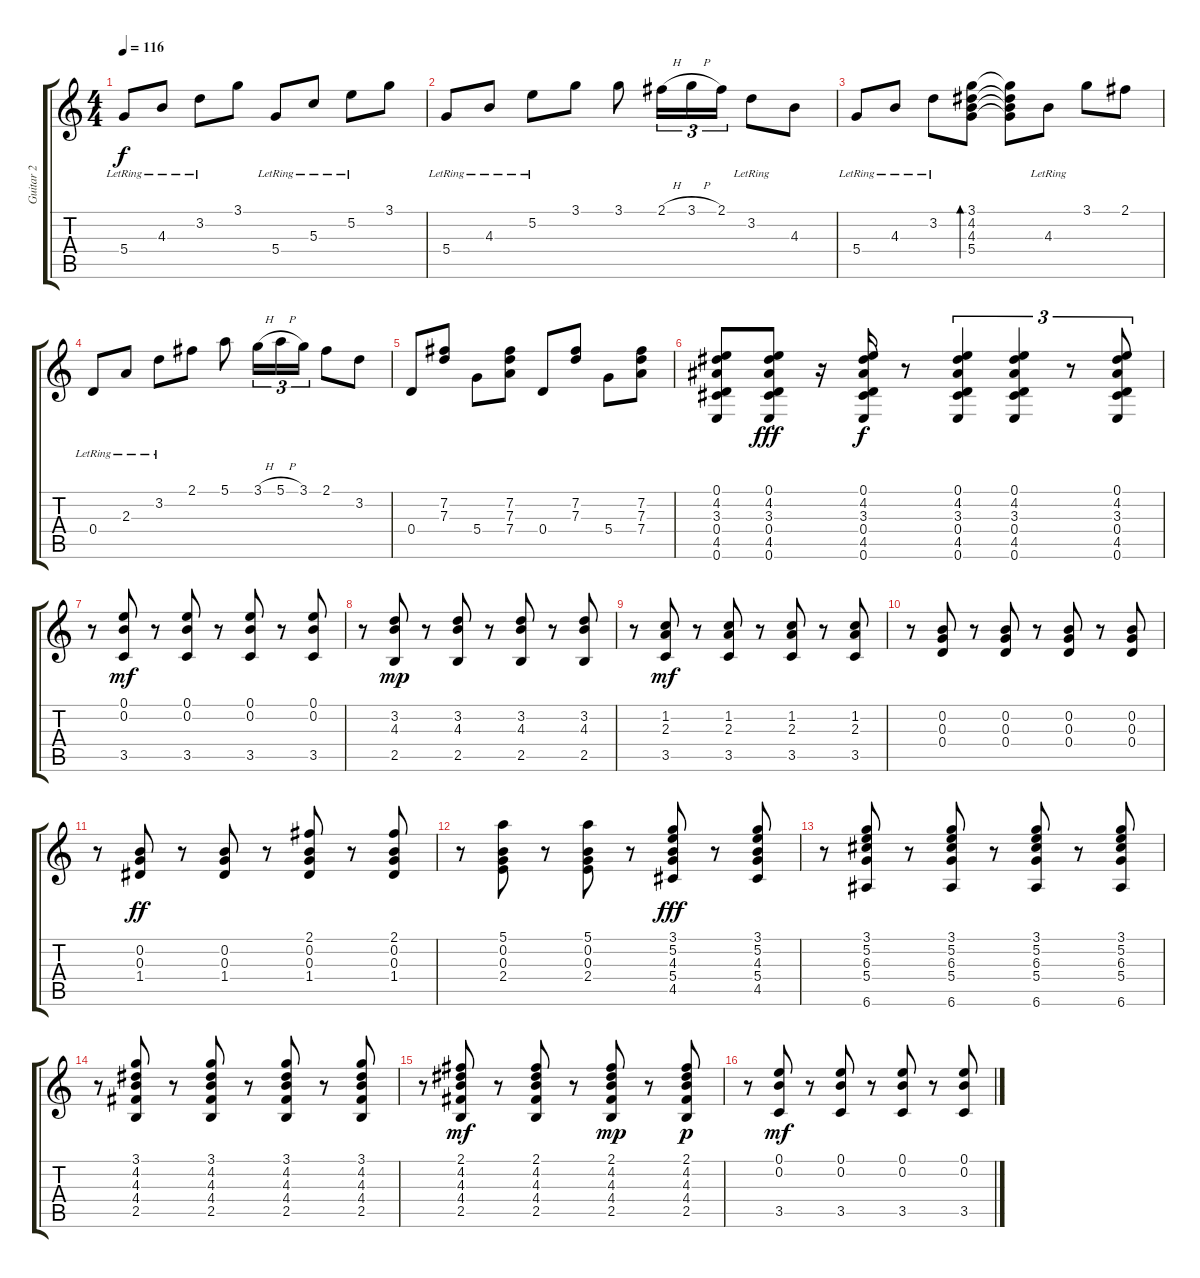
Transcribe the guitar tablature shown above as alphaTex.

\track ("Guitar 2" "Guitar 2") {instrument electricguitarjazz}
\staff {score tabs}
\tuning (E4 B3 G3 D3 A2 E2) {hide}
\ts (4 4)
\tempo 116
\clef g2
\ks c
5.4{lr}.8{dy f instrument acousticguitarsteel} 4.3{lr}.8 3.2{lr}.8 3.1.8 5.4{lr}.8 5.3{lr}.8 5.2{lr}.8 3.1.8 |
5.4{lr}.8 4.3{lr}.8 5.2{lr}.8 3.1.8 3.1.8 2.1{h}.16{tu (3 2)} 3.1{h}.16{tu (3 2)} 2.1.16{tu (3 2)} 3.2{lr}.8 4.3.8 |
5.4{lr}.8{instrument acousticguitarsteel} 4.3{lr}.8 3.2{lr}.8 (3.1 4.2 4.3 5.4).8{bd 480} (3.1{t} 4.2{t} 4.3{t} 5.4{t}).8 4.3{lr}.8 3.1.8 2.1.8 |
0.4{lr}.8 2.3{lr}.8 3.2{lr}.8 2.1.8 5.1.8 3.1{h}.16{tu (3 2)} 5.1{h}.16{tu (3 2)} 3.1.16{tu (3 2)} 2.1.8 3.2.8 |
0.4.8 (7.2 7.3).8 5.4.8 (7.2 7.3 7.4).8 0.4.8 (7.2 7.3).8 5.4.8 (7.2 7.3 7.4).8 |
(0.1 4.2 3.3 0.4 4.5 0.6).8 (0.1{st} 4.2{st} 3.3{st} 0.4{st} 4.5{st} 0.6{st}).8{dy fff} r.16 (0.1 4.2 3.3 0.4 4.5 0.6).16{dy f} r.8 (0.1 4.2 3.3 0.4 4.5 0.6).4{tu (3 2)} (0.1 4.2 3.3 0.4 4.5 0.6).4{tu (3 2)} r.8{tu (3 2)} (0.1 4.2 3.3 0.4 4.5 0.6).8{tu (3 2)} |
r.8 (0.1 0.2 3.5).8{dy mf volume 13 balance 1 instrument electricguitarjazz} r.8 (0.1 0.2 3.5).8 r.8 (0.1 0.2 3.5).8 r.8 (0.1 0.2 3.5).8 |
r.8 (3.2 4.3 2.5).8{dy mp} r.8 (3.2 4.3 2.5).8 r.8 (3.2 4.3 2.5).8 r.8 (3.2 4.3 2.5).8 |
r.8 (1.2 2.3 3.5).8{dy mf} r.8 (1.2 2.3 3.5).8 r.8 (1.2 2.3 3.5).8 r.8 (1.2 2.3 3.5).8 |
r.8 (0.2 0.3 0.4).8 r.8 (0.2 0.3 0.4).8 r.8 (0.2 0.3 0.4).8 r.8 (0.2 0.3 0.4).8 |
r.8{volume 16} (0.2 0.3 1.4).8{dy ff} r.8 (0.2 0.3 1.4).8 r.8 (2.1 0.2 0.3 1.4).8 r.8 (2.1 0.2 0.3 1.4).8 |
r.8 (5.1 0.2 0.3 2.4).8 r.8 (5.1 0.2 0.3 2.4).8 r.8 (3.1 5.2 4.3 5.4 4.5).8{dy fff} r.8 (3.1 5.2 4.3 5.4 4.5).8 |
r.8 (3.1 5.2 6.3 5.4 6.6).8 r.8 (3.1 5.2 6.3 5.4 6.6).8 r.8 (3.1 5.2 6.3 5.4 6.6).8 r.8 (3.1 5.2 6.3 5.4 6.6).8 |
r.8 (3.1 4.2 4.3 4.4 2.5).8 r.8 (3.1 4.2 4.3 4.4 2.5).8 r.8 (3.1 4.2 4.3 4.4 2.5).8 r.8 (3.1 4.2 4.3 4.4 2.5).8 |
r.8 (2.1 4.2 4.3 4.4 2.5).8{dy mf} r.8 (2.1 4.2 4.3 4.4 2.5).8 r.8 (2.1 4.2 4.3 4.4 2.5).8{dy mp} r.8 (2.1 4.2 4.3 4.4 2.5).8{dy p} |
r.8{volume 12} (0.1 0.2 3.5).8{dy mf} r.8 (0.1 0.2 3.5).8 r.8 (0.1 0.2 3.5).8 r.8 (0.1 0.2 3.5).8
